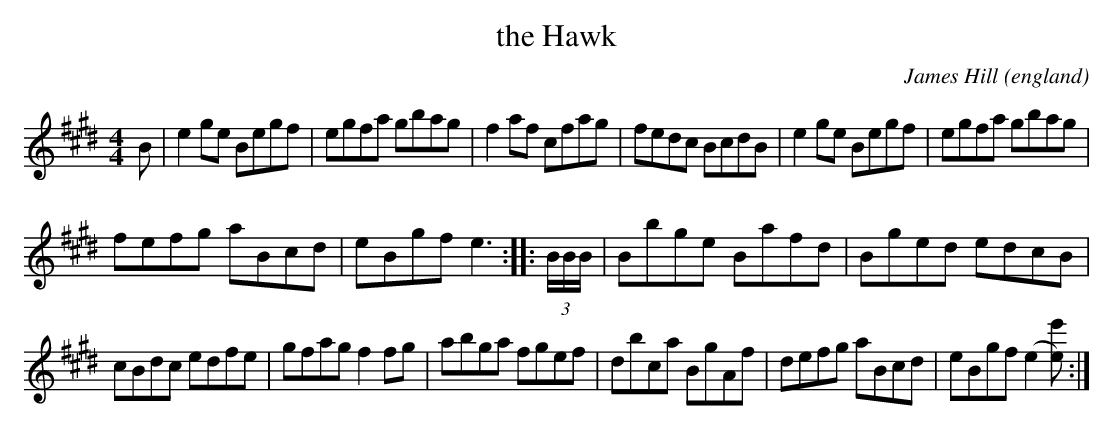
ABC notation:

X:1
T:the Hawk
O:england
M:4/4
C:James Hill
K:E
B|\
e2ge Begf|egfa gbag|f2af cfag|fedc BcdB|\
e2ge Begf|egfa gbag|
fefg aBcd|eBgf e3::\
(3B/B/B/|\
Bbge Bafd|Bged edcB|
cBdc edfe|gfag f2fg|\
abga fgef|dbca BgAf|defg aBcd|eBgf (e2[e)e']:|
